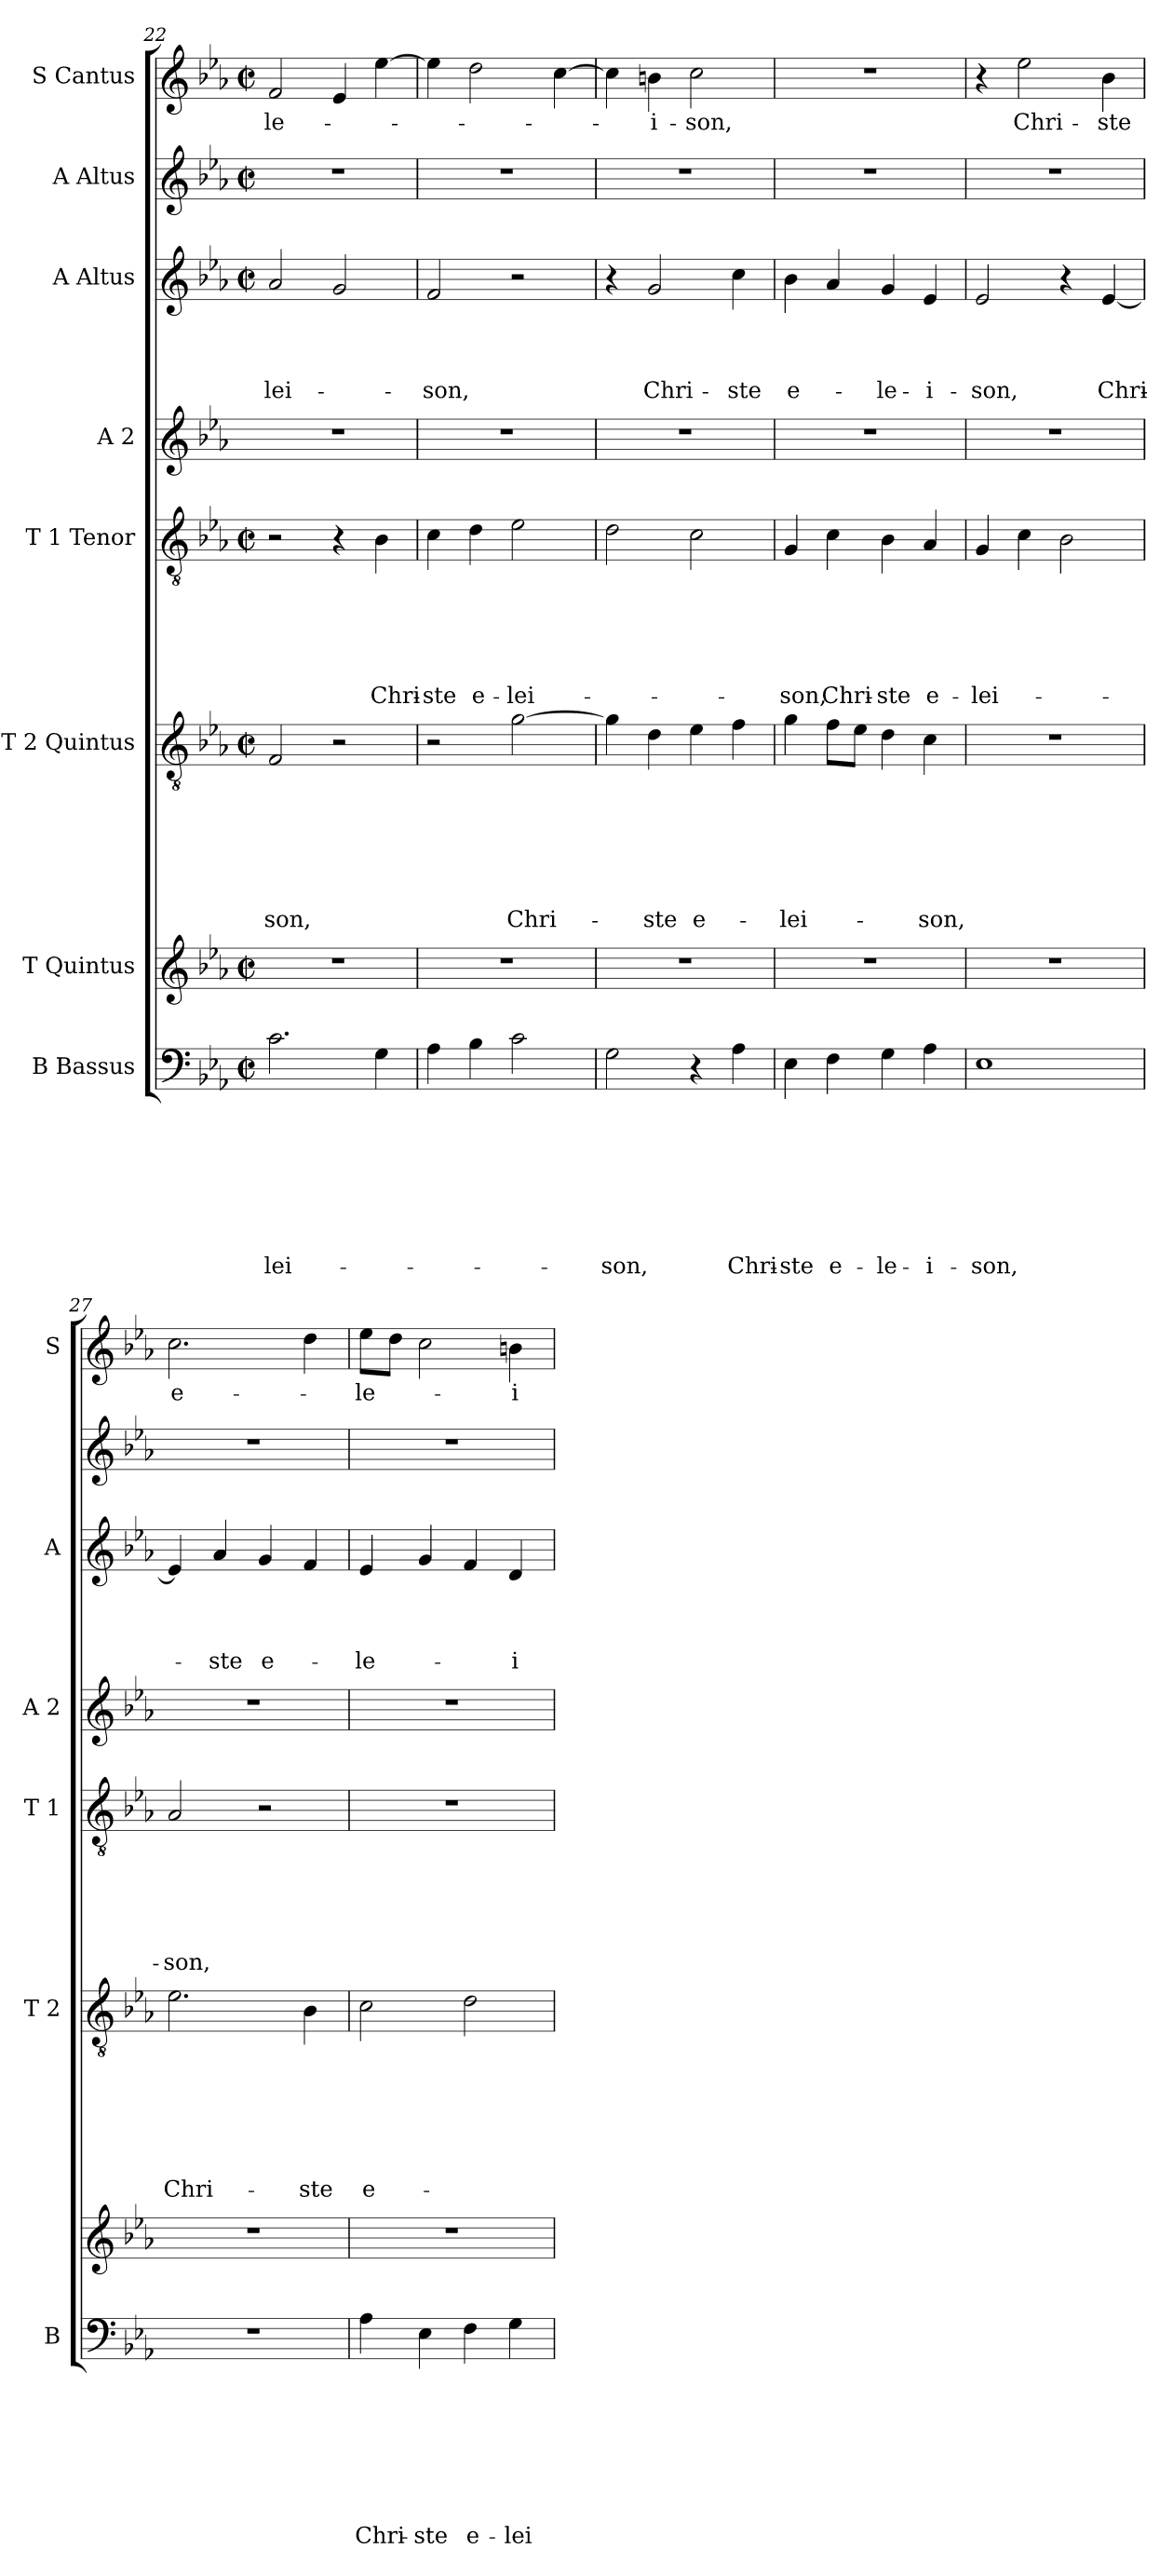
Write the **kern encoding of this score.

**kern	**text	**text	**text	**text	**text	**text	**text	**text	**kern	**kern	**text	**text	**text	**text	**text	**text	**text	**kern	**text	**text	**text	**text	**text	**text	**kern	**kern	**text	**text	**text	**text	**kern	**kern	**text
*part8	*part8	*part8	*part8	*part8	*part8	*part8	*part8	*part8	*part7	*part6	*part6	*part6	*part6	*part6	*part6	*part6	*part6	*part5	*part5	*part5	*part5	*part5	*part5	*part5	*part4	*part3	*part3	*part3	*part3	*part3	*part2	*part1	*part1
*staff8	*staff8	*staff8	*staff8	*staff8	*staff8	*staff8	*staff8	*staff8	*staff7	*staff6	*staff6	*staff6	*staff6	*staff6	*staff6	*staff6	*staff6	*staff5	*staff5	*staff5	*staff5	*staff5	*staff5	*staff5	*staff4	*staff3	*staff3	*staff3	*staff3	*staff3	*staff2	*staff1	*staff1
*I"B Bassus	*	*	*	*	*	*	*	*	*I"T Quintus	*I"T 2 Quintus	*	*	*	*	*	*	*	*I"T 1 Tenor	*	*	*	*	*	*	*I"A 2	*I"A Altus	*	*	*	*	*I"A Altus	*I"S Cantus	*
*I'B	*	*	*	*	*	*	*	*	*	*I'T 2	*	*	*	*	*	*	*	*I'T 1	*	*	*	*	*	*	*I'A 2	*I'A	*	*	*	*	*	*I'S	*
*clefF4	*	*	*	*	*	*	*	*	*clefG2	*clefGv2	*	*	*	*	*	*	*	*clefGv2	*	*	*	*	*	*	*clefG2	*clefG2	*	*	*	*	*clefG2	*clefG2	*
*k[b-e-a-]	*	*	*	*	*	*	*	*	*k[b-e-a-]	*k[b-e-a-]	*	*	*	*	*	*	*	*k[b-e-a-]	*	*	*	*	*	*	*k[b-e-a-]	*k[b-e-a-]	*	*	*	*	*k[b-e-a-]	*k[b-e-a-]	*
*E-:	*	*	*	*	*	*	*	*	*E-:	*E-:	*	*	*	*	*	*	*	*E-:	*	*	*	*	*	*	*E-:	*E-:	*	*	*	*	*E-:	*E-:	*
*M2/2	*	*	*	*	*	*	*	*	*M2/2	*M2/2	*	*	*	*	*	*	*	*M2/2	*	*	*	*	*	*	*	*M2/2	*	*	*	*	*M2/2	*M2/2	*
*met(c|)	*	*	*	*	*	*	*	*	*met(c|)	*met(c|)	*	*	*	*	*	*	*	*met(c|)	*	*	*	*	*	*	*	*met(c|)	*	*	*	*	*met(c|)	*met(c|)	*
=22	=22	=22	=22	=22	=22	=22	=22	=22	=22	=22	=22	=22	=22	=22	=22	=22	=22	=22	=22	=22	=22	=22	=22	=22	=22	=22	=22	=22	=22	=22	=22	=22	=22
!	!	!	!	!	!	!	!	!LO:LY:b	!	!	!	!	!	!	!	!	!LO:LY:b	!	!	!	!	!	!	!	!	!	!	!	!	!LO:LY:b	!	!	!LO:LY:b
2.c\	.	.	.	.	.	.	.	-lei-	1r	2F/	.	.	.	.	.	.	-son,	2r	.	.	.	.	.	.	1r	2a-/	.	.	.	-lei-	1r	2f/	-le-
.	.	.	.	.	.	.	.	.	.	2r	.	.	.	.	.	.	.	4r	.	.	.	.	.	.	.	2g/	.	.	.	.	.	4e-/	.
!	!	!	!	!	!	!	!	!	!	!	!	!	!	!	!	!	!	!	!	!	!	!	!	!LO:LY:b	!	!	!	!	!	!	!	!	!
4G\	.	.	.	.	.	.	.	.	.	.	.	.	.	.	.	.	.	4B-\	.	.	.	.	.	Chri-	.	.	.	.	.	.	.	[>4ee-\	.
=23	=23	=23	=23	=23	=23	=23	=23	=23	=23	=23	=23	=23	=23	=23	=23	=23	=23	=23	=23	=23	=23	=23	=23	=23	=23	=23	=23	=23	=23	=23	=23	=23	=23
!	!	!	!	!	!	!	!	!	!	!	!	!	!	!	!	!	!	!	!	!	!	!	!	!LO:LY:b	!	!	!	!	!	!LO:LY:b	!	!	!
4A-\	.	.	.	.	.	.	.	.	1r	2r	.	.	.	.	.	.	.	4c\	.	.	.	.	.	-ste	1r	2f/	.	.	.	-son,	1r	4ee-\]	.
!	!	!	!	!	!	!	!	!	!	!	!	!	!	!	!	!	!	!	!	!	!	!	!	!LO:LY:b	!	!	!	!	!	!	!	!	!
4B-\	.	.	.	.	.	.	.	.	.	.	.	.	.	.	.	.	.	4d\	.	.	.	.	.	e-	.	.	.	.	.	.	.	2dd\	.
!	!	!	!	!	!	!	!	!	!	!	!	!	!	!	!	!	!LO:LY:b	!	!	!	!	!	!	!LO:LY:b	!	!	!	!	!	!	!	!	!
2c\	.	.	.	.	.	.	.	.	.	[>2g\	.	.	.	.	.	.	Chri-	2e-\	.	.	.	.	.	-lei-	.	2r	.	.	.	.	.	.	.
.	.	.	.	.	.	.	.	.	.	.	.	.	.	.	.	.	.	.	.	.	.	.	.	.	.	.	.	.	.	.	.	[>4cc\	.
=24	=24	=24	=24	=24	=24	=24	=24	=24	=24	=24	=24	=24	=24	=24	=24	=24	=24	=24	=24	=24	=24	=24	=24	=24	=24	=24	=24	=24	=24	=24	=24	=24	=24
!	!	!	!	!	!	!	!	!LO:LY:b	!	!	!	!	!	!	!	!	!	!	!	!	!	!	!	!	!	!	!	!	!	!	!	!	!
2G\	.	.	.	.	.	.	.	-son,	1r	4g\]	.	.	.	.	.	.	.	2d\	.	.	.	.	.	.	1r	4r	.	.	.	.	1r	4cc\]	.
!	!	!	!	!	!	!	!	!	!	!	!	!	!	!	!	!	!LO:LY:b	!	!	!	!	!	!	!	!	!	!	!	!	!LO:LY:b	!	!	!LO:LY:b
.	.	.	.	.	.	.	.	.	.	4d\	.	.	.	.	.	.	-ste	.	.	.	.	.	.	.	.	2g/	.	.	.	Chri-	.	4bn\	-i-
!	!	!	!	!	!	!	!	!	!	!	!	!	!	!	!	!	!LO:LY:b	!	!	!	!	!	!	!	!	!	!	!	!	!	!	!	!LO:LY:b
4r	.	.	.	.	.	.	.	.	.	4e-\	.	.	.	.	.	.	e-	2c\	.	.	.	.	.	.	.	.	.	.	.	.	.	2cc\	-son,
!	!	!	!	!	!	!	!	!LO:LY:b	!	!	!	!	!	!	!	!	!	!	!	!	!	!	!	!	!	!	!	!	!	!LO:LY:b	!	!	!
4A-\	.	.	.	.	.	.	.	Chri-	.	4f\	.	.	.	.	.	.	.	.	.	.	.	.	.	.	.	4cc\	.	.	.	-ste	.	.	.
!!LO:LB:g=z
=25	=25	=25	=25	=25	=25	=25	=25	=25	=25	=25	=25	=25	=25	=25	=25	=25	=25	=25	=25	=25	=25	=25	=25	=25	=25	=25	=25	=25	=25	=25	=25	=25	=25
!	!	!	!	!	!	!	!	!LO:LY:b	!	!	!	!	!	!	!	!	!LO:LY:b	!	!	!	!	!	!	!LO:LY:b	!	!	!	!	!	!LO:LY:b	!	!	!
4E-\	.	.	.	.	.	.	.	-ste	1r	4g\	.	.	.	.	.	.	-lei-	4G/	.	.	.	.	.	-son,	1r	4b-\	.	.	.	e-	1r	1r	.
!	!	!	!	!	!	!	!	!LO:LY:b	!	!	!	!	!	!	!	!	!	!	!	!	!	!	!	!LO:LY:b	!	!	!	!	!	!	!	!	!
4F\	.	.	.	.	.	.	.	e-	.	8f\L	.	.	.	.	.	.	.	4c\	.	.	.	.	.	Chri-	.	4a-/	.	.	.	.	.	.	.
.	.	.	.	.	.	.	.	.	.	8e-\J	.	.	.	.	.	.	.	.	.	.	.	.	.	.	.	.	.	.	.	.	.	.	.
!	!	!	!	!	!	!	!	!LO:LY:b	!	!	!	!	!	!	!	!	!	!	!	!	!	!	!	!LO:LY:b	!	!	!	!	!	!LO:LY:b	!	!	!
4G\	.	.	.	.	.	.	.	-le-	.	4d\	.	.	.	.	.	.	.	4B-\	.	.	.	.	.	-ste	.	4g/	.	.	.	-le-	.	.	.
!	!	!	!	!	!	!	!	!LO:LY:b	!	!	!	!	!	!	!	!	!LO:LY:b	!	!	!	!	!	!	!LO:LY:b	!	!	!	!	!	!LO:LY:b	!	!	!
4A-\	.	.	.	.	.	.	.	-i-	.	4c\	.	.	.	.	.	.	-son,	4A-/	.	.	.	.	.	e-	.	4e-/	.	.	.	-i-	.	.	.
=26	=26	=26	=26	=26	=26	=26	=26	=26	=26	=26	=26	=26	=26	=26	=26	=26	=26	=26	=26	=26	=26	=26	=26	=26	=26	=26	=26	=26	=26	=26	=26	=26	=26
!	!	!	!	!	!	!	!	!LO:LY:b	!	!	!	!	!	!	!	!	!	!	!	!	!	!	!	!LO:LY:b	!	!	!	!	!	!LO:LY:b	!	!	!
1E-	.	.	.	.	.	.	.	-son,	1r	1r	.	.	.	.	.	.	.	4G/	.	.	.	.	.	-lei-	1r	2e-/	.	.	.	-son,	1r	4r	.
!	!	!	!	!	!	!	!	!	!	!	!	!	!	!	!	!	!	!	!	!	!	!	!	!	!	!	!	!	!	!	!	!	!LO:LY:b
.	.	.	.	.	.	.	.	.	.	.	.	.	.	.	.	.	.	4c\	.	.	.	.	.	.	.	.	.	.	.	.	.	2ee-\	Chri-
.	.	.	.	.	.	.	.	.	.	.	.	.	.	.	.	.	.	2B-\	.	.	.	.	.	.	.	4r	.	.	.	.	.	.	.
!	!	!	!	!	!	!	!	!	!	!	!	!	!	!	!	!	!	!	!	!	!	!	!	!	!	!	!	!	!	!LO:LY:b	!	!	!LO:LY:b
.	.	.	.	.	.	.	.	.	.	.	.	.	.	.	.	.	.	.	.	.	.	.	.	.	.	[<4e-/	.	.	.	Chri-	.	4b-\	-ste
=27	=27	=27	=27	=27	=27	=27	=27	=27	=27	=27	=27	=27	=27	=27	=27	=27	=27	=27	=27	=27	=27	=27	=27	=27	=27	=27	=27	=27	=27	=27	=27	=27	=27
!	!	!	!	!	!	!	!	!	!	!	!	!	!	!	!	!	!LO:LY:b	!	!	!	!	!	!	!LO:LY:b	!	!	!	!	!	!	!	!	!LO:LY:b
1r	.	.	.	.	.	.	.	.	1r	2.e-\	.	.	.	.	.	.	Chri-	2A-/	.	.	.	.	.	-son,	1r	4e-/]	.	.	.	.	1r	2.cc\	e-
!	!	!	!	!	!	!	!	!	!	!	!	!	!	!	!	!	!	!	!	!	!	!	!	!	!	!	!	!	!	!LO:LY:b	!	!	!
.	.	.	.	.	.	.	.	.	.	.	.	.	.	.	.	.	.	.	.	.	.	.	.	.	.	4a-/	.	.	.	-ste	.	.	.
!	!	!	!	!	!	!	!	!	!	!	!	!	!	!	!	!	!	!	!	!	!	!	!	!	!	!	!	!	!	!LO:LY:b	!	!	!
.	.	.	.	.	.	.	.	.	.	.	.	.	.	.	.	.	.	2r	.	.	.	.	.	.	.	4g/	.	.	.	e-	.	.	.
!	!	!	!	!	!	!	!	!	!	!	!	!	!	!	!	!	!LO:LY:b	!	!	!	!	!	!	!	!	!	!	!	!	!	!	!	!
.	.	.	.	.	.	.	.	.	.	4B-\	.	.	.	.	.	.	-ste	.	.	.	.	.	.	.	.	4f/	.	.	.	.	.	4dd\	.
=28	=28	=28	=28	=28	=28	=28	=28	=28	=28	=28	=28	=28	=28	=28	=28	=28	=28	=28	=28	=28	=28	=28	=28	=28	=28	=28	=28	=28	=28	=28	=28	=28	=28
!	!	!	!	!	!	!	!	!LO:LY:b	!	!	!	!	!	!	!	!	!LO:LY:b	!	!	!	!	!	!	!	!	!	!	!	!	!LO:LY:b	!	!	!LO:LY:b
4A-\	.	.	.	.	.	.	.	Chri-	1r	2c\	.	.	.	.	.	.	e-	1r	.	.	.	.	.	.	1r	4e-/	.	.	.	-le-	1r	8ee-\L	-le-
.	.	.	.	.	.	.	.	.	.	.	.	.	.	.	.	.	.	.	.	.	.	.	.	.	.	.	.	.	.	.	.	8dd\J	.
!	!	!	!	!	!	!	!	!LO:LY:b	!	!	!	!	!	!	!	!	!	!	!	!	!	!	!	!	!	!	!	!	!	!	!	!	!
4E-\	.	.	.	.	.	.	.	-ste	.	.	.	.	.	.	.	.	.	.	.	.	.	.	.	.	.	4g/	.	.	.	.	.	2cc\	.
!	!	!	!	!	!	!	!	!LO:LY:b	!	!	!	!	!	!	!	!	!	!	!	!	!	!	!	!	!	!	!	!	!	!	!	!	!
4F\	.	.	.	.	.	.	.	e-	.	2d\	.	.	.	.	.	.	.	.	.	.	.	.	.	.	.	4f/	.	.	.	.	.	.	.
!	!	!	!	!	!	!	!	!LO:LY:b	!	!	!	!	!	!	!	!	!	!	!	!	!	!	!	!	!	!	!	!	!	!LO:LY:b	!	!	!LO:LY:b
4G\	.	.	.	.	.	.	.	-lei-	.	.	.	.	.	.	.	.	.	.	.	.	.	.	.	.	.	4d/	.	.	.	-i-	.	4bn\	-i-
=	=	=	=	=	=	=	=	=	=	=	=	=	=	=	=	=	=	=	=	=	=	=	=	=	=	=	=	=	=	=	=	=	=
*-	*-	*-	*-	*-	*-	*-	*-	*-	*-	*-	*-	*-	*-	*-	*-	*-	*-	*-	*-	*-	*-	*-	*-	*-	*-	*-	*-	*-	*-	*-	*-	*-	*-
